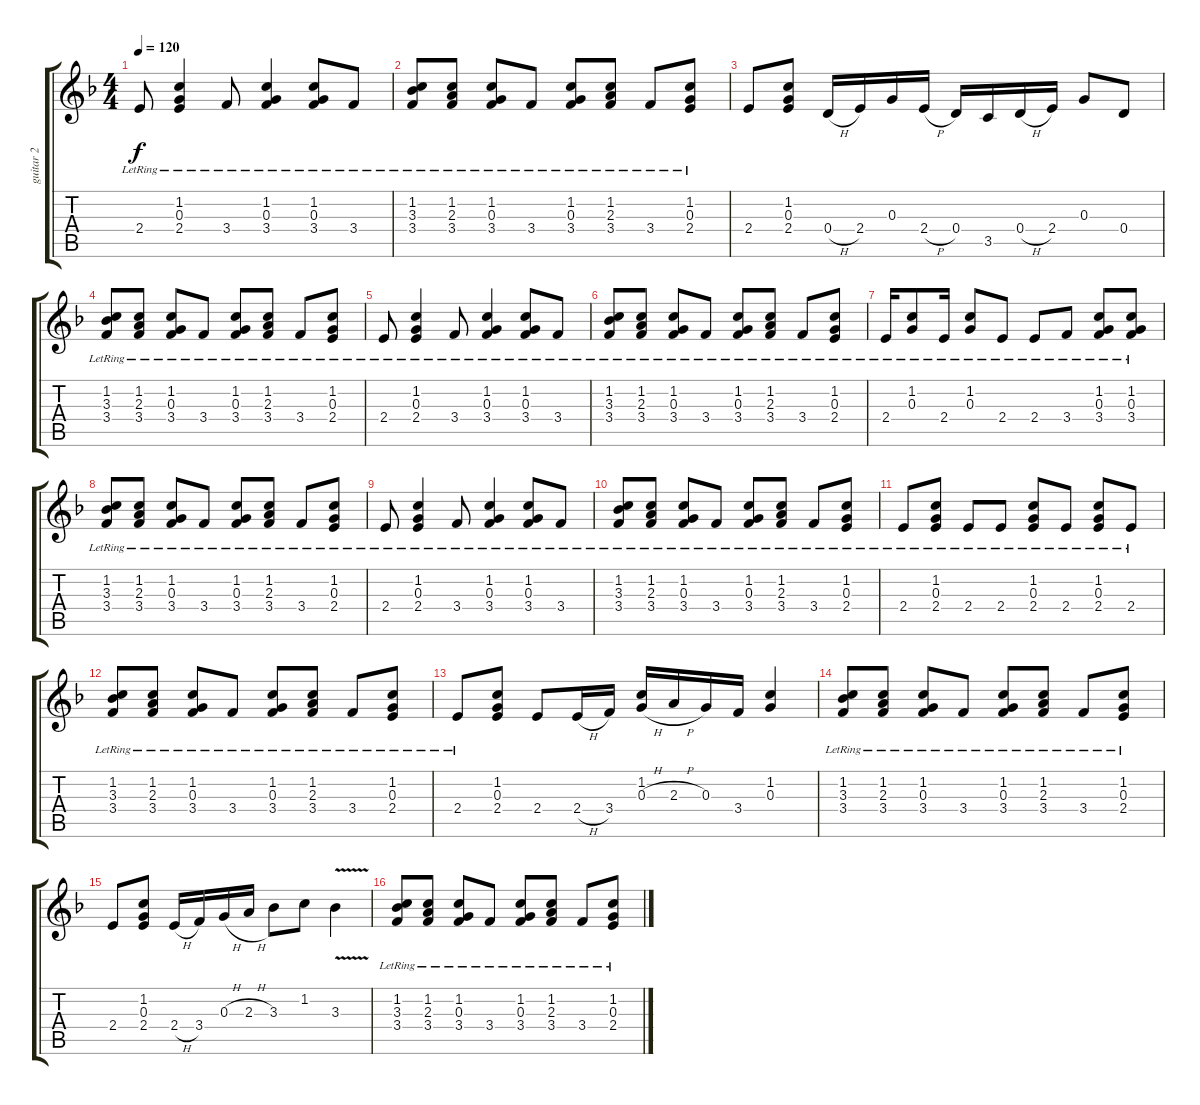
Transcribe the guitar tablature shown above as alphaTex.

\track ("guitar 2" "guitar 2") {instrument electricguitarclean}
\staff {score tabs}
\tuning (E4 B3 G3 D3 A2 E2) {hide}
\ts (4 4)
\tempo 120
\clef g2
\ks f
2.4{lr}.8{dy f} (1.2{lr} 0.3{lr} 2.4{lr}).4 3.4{lr}.8 (1.2{lr} 0.3{lr} 3.4{lr}).4 (1.2{lr} 0.3{lr} 3.4{lr}).8 3.4{lr}.8 |
(1.2{lr} 3.3{lr} 3.4{lr}).8 (1.2{lr} 2.3{lr} 3.4{lr}).8 (1.2{lr} 0.3{lr} 3.4{lr}).8 3.4{lr}.8 (1.2{lr} 0.3{lr} 3.4{lr}).8 (1.2{lr} 2.3{lr} 3.4{lr}).8 3.4{lr}.8 (1.2{lr} 0.3{lr} 2.4{lr}).8 |
2.4.8 (1.2 0.3 2.4).8 0.4{h}.16 2.4.16 0.3.16 2.4{h}.16 0.4.16 3.5.16 0.4{h}.16 2.4.16 0.3.8 0.4.8 |
(1.2{lr} 3.3{lr} 3.4{lr}).8 (1.2{lr} 2.3{lr} 3.4{lr}).8 (1.2{lr} 0.3{lr} 3.4{lr}).8 3.4{lr}.8 (1.2{lr} 0.3{lr} 3.4{lr}).8 (1.2{lr} 2.3{lr} 3.4{lr}).8 3.4{lr}.8 (1.2{lr} 0.3{lr} 2.4{lr}).8 |
2.4{lr}.8 (1.2{lr} 0.3{lr} 2.4{lr}).4 3.4{lr}.8 (1.2{lr} 0.3{lr} 3.4{lr}).4 (1.2{lr} 0.3{lr} 3.4{lr}).8 3.4{lr}.8 |
(1.2{lr} 3.3{lr} 3.4{lr}).8 (1.2{lr} 2.3{lr} 3.4{lr}).8 (1.2{lr} 0.3{lr} 3.4{lr}).8 3.4{lr}.8 (1.2{lr} 0.3{lr} 3.4{lr}).8 (1.2{lr} 2.3{lr} 3.4{lr}).8 3.4{lr}.8 (1.2{lr} 0.3{lr} 2.4{lr}).8 |
2.4{lr}.16 (1.2{lr} 0.3{lr}).8 2.4{lr}.16 (1.2{lr} 0.3{lr}).8 2.4{lr}.8 2.4{lr}.8 3.4{lr}.8 (1.2{lr} 0.3{lr} 3.4{lr}).8 (1.2{lr} 0.3{lr} 3.4{lr}).8 |
(1.2{lr} 3.3{lr} 3.4{lr}).8 (1.2{lr} 2.3{lr} 3.4{lr}).8 (1.2{lr} 0.3{lr} 3.4{lr}).8 3.4{lr}.8 (1.2{lr} 0.3{lr} 3.4{lr}).8 (1.2{lr} 2.3{lr} 3.4{lr}).8 3.4{lr}.8 (1.2{lr} 0.3{lr} 2.4{lr}).8 |
2.4{lr}.8 (1.2{lr} 0.3{lr} 2.4{lr}).4 3.4{lr}.8 (1.2{lr} 0.3{lr} 3.4{lr}).4 (1.2{lr} 0.3{lr} 3.4{lr}).8 3.4{lr}.8 |
(1.2{lr} 3.3{lr} 3.4{lr}).8 (1.2{lr} 2.3{lr} 3.4{lr}).8 (1.2{lr} 0.3{lr} 3.4{lr}).8 3.4{lr}.8 (1.2{lr} 0.3{lr} 3.4{lr}).8 (1.2{lr} 2.3{lr} 3.4{lr}).8 3.4{lr}.8 (1.2{lr} 0.3{lr} 2.4{lr}).8 |
2.4{lr}.8 (1.2{lr} 0.3{lr} 2.4{lr}).8 2.4{lr}.8 2.4{lr}.8 (1.2{lr} 0.3{lr} 2.4{lr}).8 2.4{lr}.8 (1.2{lr} 0.3{lr} 2.4{lr}).8 2.4{lr}.8 |
(1.2{lr} 3.3{lr} 3.4{lr}).8 (1.2{lr} 2.3{lr} 3.4{lr}).8 (1.2{lr} 0.3{lr} 3.4{lr}).8 3.4{lr}.8 (1.2{lr} 0.3{lr} 3.4{lr}).8 (1.2{lr} 2.3{lr} 3.4{lr}).8 3.4{lr}.8 (1.2{lr} 0.3{lr} 2.4{lr}).8 |
2.4{lr}.8 (1.2 0.3 2.4).8 2.4.8 2.4{h}.16 3.4.16 (1.2 0.3{h}).16 2.3{h}.16 0.3.16 3.4.16 (1.2 0.3).4 |
(1.2{lr} 3.3{lr} 3.4{lr}).8 (1.2{lr} 2.3{lr} 3.4{lr}).8 (1.2{lr} 0.3{lr} 3.4{lr}).8 3.4{lr}.8 (1.2{lr} 0.3{lr} 3.4{lr}).8 (1.2{lr} 2.3{lr} 3.4{lr}).8 3.4{lr}.8 (1.2{lr} 0.3{lr} 2.4{lr}).8 |
2.4.8 (1.2 0.3 2.4).8 2.4{h}.16 3.4.16 0.3{h}.16 2.3{h}.16 3.3.8 1.2.8 3.3{v}.4 |
(1.2{lr} 3.3{lr} 3.4{lr}).8 (1.2{lr} 2.3{lr} 3.4{lr}).8 (1.2{lr} 0.3{lr} 3.4{lr}).8 3.4{lr}.8 (1.2{lr} 0.3{lr} 3.4{lr}).8 (1.2{lr} 2.3{lr} 3.4{lr}).8 3.4{lr}.8 (1.2{lr} 0.3{lr} 2.4{lr}).8
